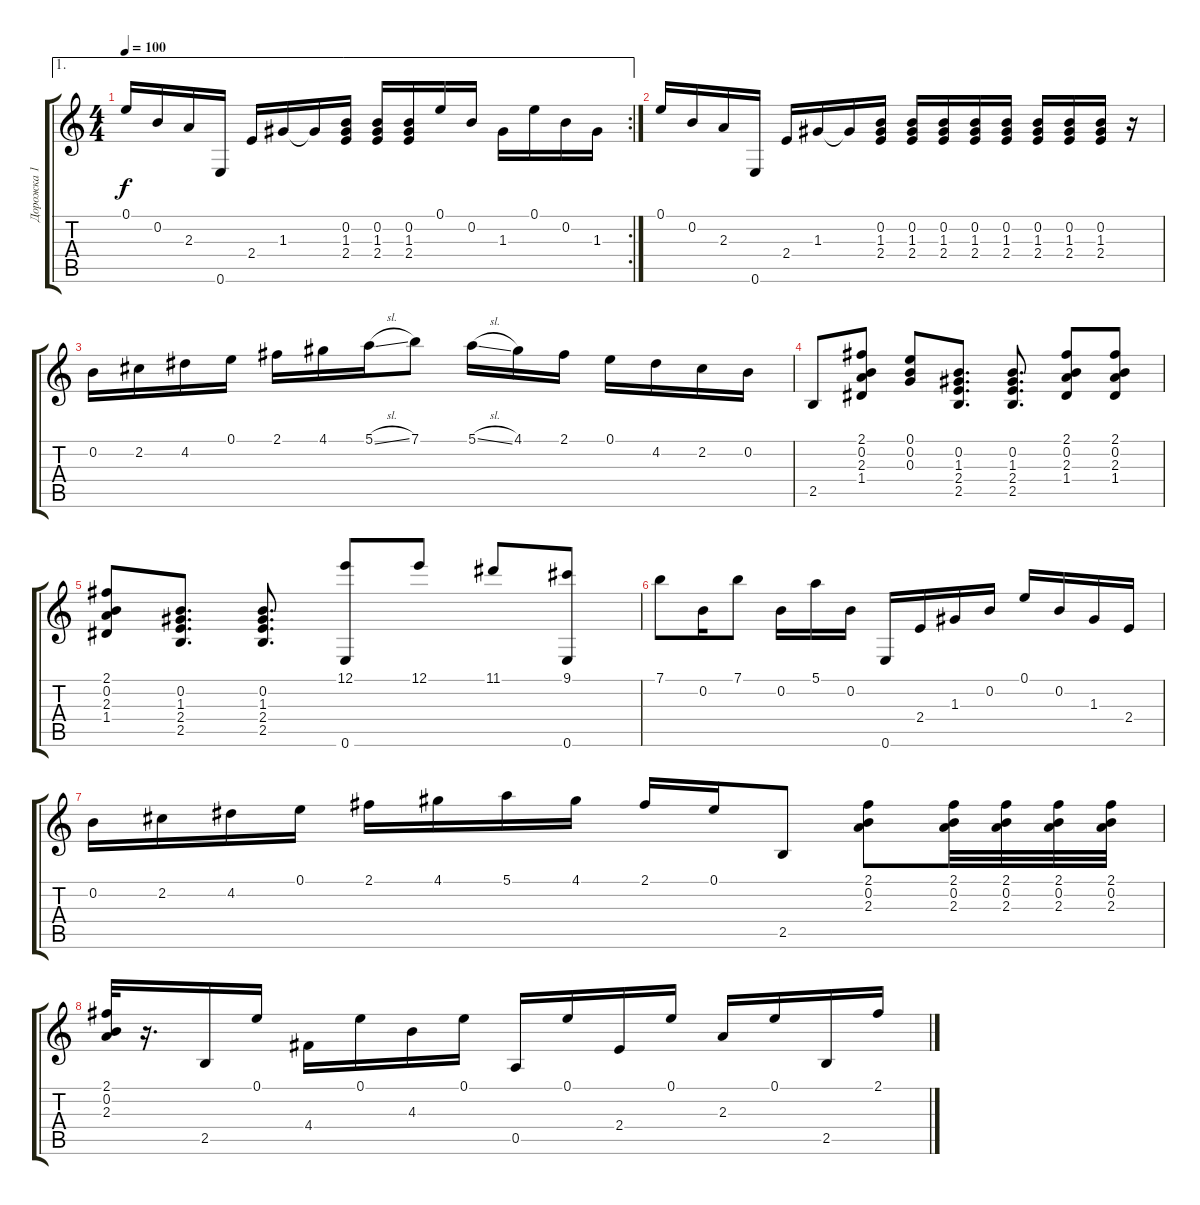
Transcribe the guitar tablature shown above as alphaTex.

\track ("Дорожка 1" "Дорожка 1") {instrument acousticguitarnylon}
\staff {score tabs}
\tuning (E4 B3 G3 D3 A2 E2) {hide}
\ae 1
\rc 2
\ts (4 4)
\tempo 100
\clef g2
\ks c
0.1.16{dy f} 0.2.16 2.3.16 0.6.16 2.4.16 1.3.16 1.3{t}.16 (0.2 1.3 2.4).16 (0.2 1.3 2.4).16 (0.2 1.3 2.4).16 0.1.16 0.2.16 1.3.16 0.1.16 0.2.16 1.3.16 |
0.1.16 0.2.16 2.3.16 0.6.16 2.4.16 1.3.16 1.3{t}.16 (0.2 1.3 2.4).16 (0.2 1.3 2.4).16 (0.2 1.3 2.4).16 (0.2 1.3 2.4).16 (0.2 1.3 2.4).16 (0.2 1.3 2.4).16 (0.2 1.3 2.4).16 (0.2 1.3 2.4).16 r.16 |
0.2.16 2.2.16 4.2.16 0.1.16 2.1.16 4.1.16 5.1{sl}.16 7.1.8 5.1{sl}.16 4.1.16 2.1.16 0.1.16 4.2.16 2.2.16 0.2.16 |
2.5.8 (2.1 0.2 2.3 1.4).8 (0.1 0.2 0.3).8 (0.2 1.3 2.4 2.5).8{d} (0.2 1.3 2.4 2.5).8{d} (2.1 0.2 2.3 1.4).8 (2.1 0.2 2.3 1.4).8 |
(2.1 0.2 2.3 1.4).8 (0.2 1.3 2.4 2.5).8{d} (0.2 1.3 2.4 2.5).8{d} (12.1 0.6).8 12.1.8 11.1.8 (9.1 0.6).8 |
7.1.8 0.2.16 7.1.8 0.2.16 5.1.16 0.2.16 0.6.16 2.4.16 1.3.16 0.2.16 0.1.16 0.2.16 1.3.16 2.4.16 |
0.2.16 2.2.16 4.2.16 0.1.16 2.1.16 4.1.16 5.1.16 4.1.16 2.1.16 0.1.16 2.5.8 (2.1 0.2 2.3).8 (2.1 0.2 2.3).32 (2.1 0.2 2.3).32 (2.1 0.2 2.3).32 (2.1 0.2 2.3).32 |
(2.1 0.2 2.3).32 r.16{d} 2.5.16 0.1.16 4.4.16 0.1.16 4.3.16 0.1.16 0.5.16 0.1.16 2.4.16 0.1.16 2.3.16 0.1.16 2.5.16 2.1.16
